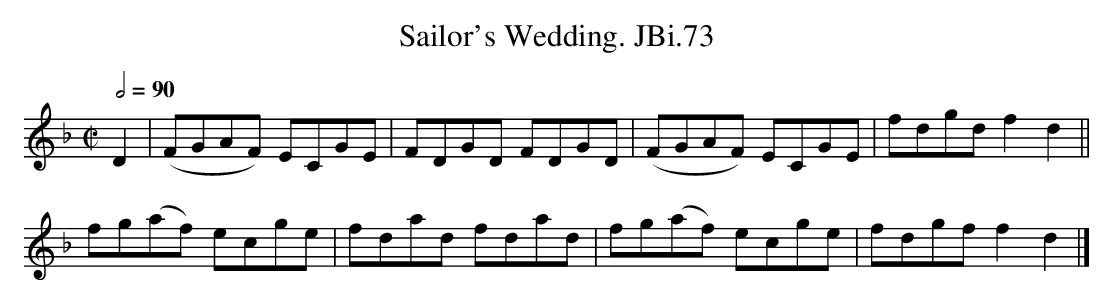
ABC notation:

X:1
T:Sailor's Wedding. JBi.73
M:C|
Q:1/2=90
K:F
D2|(FGAF) ECGE|FDGD FDGD|(FGAF) ECGE|fdgd f2d2||
fg(af) ecge|fdad fdad|fg(af) ecge|fdgf f2d2|]
